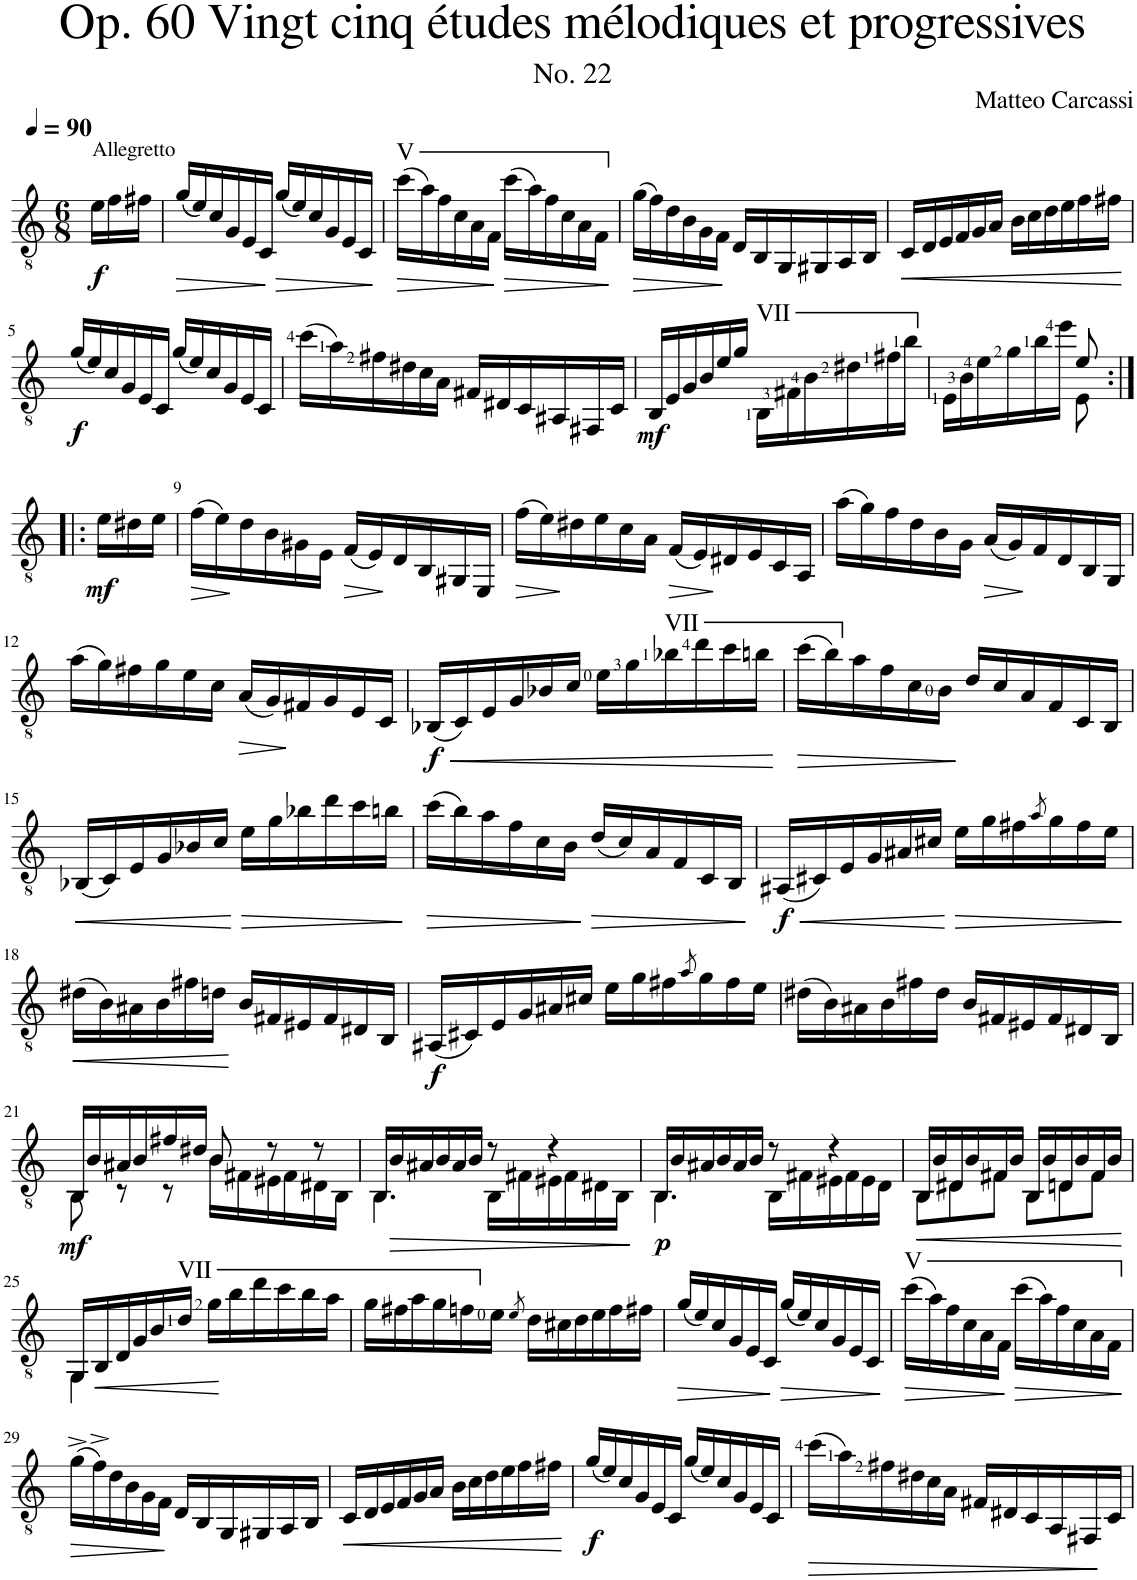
**kern	**dynam
*part1	*part1
*staff1	*staff1
*I"Classical Guitar	*
*I'Guit.	*
*clefGv2	*
*k[]	*
*M6/8	*
*MM90	*
=	=
!LO:TX:a:t=Allegretto	!
!	!LO:DY:b
16e\LL	f
16f\	.
16f#X\JJ	.
=1	=1
!	!LO:HP:b
(16g^/LL	>
16e^/)	.
16c/	.
16G/	.
16E/	.
16C/JJ	.
!	!LO:HP:n=1:b
(16g^/LL	] >
16e^/)	.
16c/	.
16G/	.
16E/	.
16C/JJ	.
.	]
=2	=2
!LO:TX:a:t=V	!
!	!LO:HP:b
(16cc^\LL	>
16a^\)	.
16f\	.
16c\	.
16A\	.
16F\JJ	.
!	!LO:HP:n=1:b
(16cc^\LL	] >
16a^\)	.
16f\	.
16c\	.
16A\	.
16F\JJ	.
.	]
=3	=3
!	!LO:HP:b
(16g^\LL	>
16f^\)	.
16d\	.
16B\	.
16G\	.
16F\JJ	.
16D/LL	]
16BB/	.
16GG/	.
16GG#X/	.
16AA/	.
16BB/JJ	.
=4	=4
!	!LO:HP:b
16C/LL	<
16D/	.
16E/	.
16F/	.
16G/	.
16A/JJ	.
16B\LL	.
16c\	.
16d\	.
16e\	.
16f\	.
16f#X\JJ	.
.	[
!!LO:LB:g=z
=5	=5
!	!LO:DY:b
(16g^/LL	f
16e^/)	.
16c/	.
16G/	.
16E/	.
16C/JJ	.
(16g^/LL	.
16e^/)	.
16c/	.
16G/	.
16E/	.
16C/JJ	.
=6	=6
(16cc^\LL	.
16a^\)	.
16f#X\	.
16d#X\	.
16c\	.
16A\JJ	.
16F#X/LL	.
16D#X/	.
16C/	.
16AA#X/	.
16FF#X/	.
16C/JJ	.
=7	=7
!	!LO:DY:b
16BB/LL	mf
16E/	.
16G/	.
16B/	.
16e/	.
16g/JJ	.
!LO:TX:a:t=VII	!
16BB\LL	.
16F#X\	.
16B\	.
16d#X\	.
16f#X\	.
16b\JJ	.
=8	=8
*^	*
16E\LL	4.ryy	.
16B\	.	.
16e\	.	.
16g\	.	.
16b\	.	.
16ee\JJ	.	.
8e/	8E\	.
!!LO:LB:g=z	!!
=8X1:|!|:	=8X1:|!|:	=8X1:|!|:
!	!	!LO:DY:b
*v	*v	*
16e\LL	mf
16d#X\	.
16e\JJ	.
=9	=9
!	!LO:HP:b
(16f^\LL	>
16e^\)	.
16d\	]
16B\	.
16G#X\	.
16E\JJ	.
!	!LO:HP:b
(16F^/LL	>
16E^/)	.
16D/	]
16BB/	.
16GG#X/	.
16EE/JJ	.
=10	=10
!	!LO:HP:b
(16f^\LL	>
16e^\)	.
16d#X\	]
16e\	.
16c\	.
16A\JJ	.
!	!LO:HP:b
(16F^/LL	>
16E^/)	.
16D#X/	]
16E/	.
16C/	.
16AA/JJ	.
=11	=11
(16a^\LL	.
16g^\)	.
16f\	.
16d\	.
16B\	.
16G\JJ	.
!	!LO:HP:b
(16A^/LL	>
16G^/)	.
16F/	]
16D/	.
16BB/	.
16GG/JJ	.
!!LO:LB:g=z
=12	=12
(16a^\LL	.
16g^\)	.
16f#X\	.
16g\	.
16e\	.
16c\JJ	.
!	!LO:HP:b
(16A^/LL	>
16G^/)	.
16F#X/	]
16G/	.
16E/	.
16C/JJ	.
=13	=13
!	!LO:HP:b
!	!LO:DY:n=1:b
(16BB-X^/LL	< f
16C^/)	.
16E/	.
16G/	.
16B-X/	.
16c/JJ	.
16e\LL	.
16g\	.
!LO:TX:a:t=VII	!
16b-X\	.
16dd\	.
16cc\	.
16bn\JJ	.
.	[
=14	=14
!	!LO:HP:b
(16cc^\LL	>
16b^\)	.
16a\	.
16f\	.
16c\	.
16B\JJ	.
16d/LL	]
16c/	.
16A/	.
16F/	.
16C/	.
16BB/JJ	.
!!LO:LB:g=z
=15	=15
!	!LO:HP:b
(16BB-X^/LL	<
16C^/)	.
16E/	.
16G/	.
16B-X/	.
16c/JJ	.
!	!LO:HP:n=1:b
16e\LL	[ >
16g\	.
16b-X\	.
16dd\	.
16cc\	.
16bn\JJ	.
.	]
=16	=16
!	!LO:HP:b
(16cc^\LL	>
16b^\)	.
16a\	.
16f\	.
16c\	.
16B\JJ	.
!	!LO:HP:n=1:b
(16d^/LL	] >
16c^/)	.
16A/	.
16F/	.
16C/	.
16BB/JJ	.
.	]
=17	=17
!	!LO:HP:b
!	!LO:DY:n=1:b
(16AA#X^/LL	< f
16C#X^/)	.
16E/	.
16G/	.
16A#X/	.
16c#X/JJ	.
!	!LO:HP:n=1:b
16e\LL	[ >
16g\	.
16f#X\	.
8qa/	.
16g\	.
16f#\	.
16e\JJ	.
.	]
!!LO:LB:g=z
=18	=18
!	!LO:HP:b
(16d#X^\LL	<
16B^\)	.
16A#X\	.
16B\	.
16f#X\	.
16dn\JJ	.
16B/LL	[
16F#X/	.
16E#X/	.
16F#/	.
16D#X/	.
16BB/JJ	.
=19	=19
!	!LO:DY:b
(16AA#X^/LL	f
16C#X^/)	.
16E/	.
16G/	.
16A#X/	.
16c#X/JJ	.
16e\LL	.
16g\	.
16f#X\	.
8qa/	.
16g\	.
16f#\	.
16e\JJ	.
=20	=20
(16d#X^\LL	.
16B^\)	.
16A#X\	.
16B\	.
16f#X\	.
16d#\JJ	.
16B/LL	.
16F#X/	.
16E#X/	.
16F#/	.
16D#X/	.
16BB/JJ	.
!!LO:LB:g=z
=21	=21
*^	*
!	!	!LO:DY:b
16BB/LL	8BB\	mf
16B/	.	.
16A#X/	8r	.
16B/	.	.
16f#X/	8r	.
16d#X/JJ	.	.
8B/	16B\LL	.
.	16F#X\	.
8r	16E#X\	.
.	16F#\	.
8r	16D#X\	.
.	16BB\JJ	.
=22	=22	=22
16BB/LL	4.BB\	.
!	!	!LO:HP:b
16B/	.	>
16A#X/	.	.
16B/	.	.
16A#/	.	.
16B/JJ	.	.
8r	16BB\LL	.
.	16F#X\	.
4r	16E#X\	.
.	16F#\	.
.	16D#X\	.
.	16BB\JJ	.
*v	*v	*
.	]
=23	=23
*^	*
!	!	!LO:DY:b
16BB/LL	4.BB\	p
16B/	.	.
16A#X/	.	.
16B/	.	.
16A#/	.	.
16B/JJ	.	.
8r	16BB\LL	.
.	16F#X\	.
4r	16E#X\	.
.	16F#\	.
.	16E#\	.
.	16D\JJ	.
=24	=24	=24
!	!	!LO:HP:b
16BB/LL	8BB\L	<
16B/	.	.
16D#X/	8D#\	.
16B/	.	.
16F#X/	8F#\J	.
16B/JJ	.	.
16BB/LL	8BB\L	.
16B/	.	.
16Dn/	8D\	.
16B/	.	.
16F#/	8F#\J	.
16B/JJ	.	.
*v	*v	*
.	[
!!LO:LB:g=z
=25	=25
*^	*
16GG/LL	4GG\	.
!	!	!LO:HP:b
16BB/	.	<
16D/	.	.
16G/	.	.
16B/	2ryy	.
!LO:TX:a:t=VII	!	!
16d/JJ	.	.
16g\LL	.	.
16b\	.	[
16dd\	.	.
16cc\	.	.
16b\	.	.
16a\JJ	.	.
*v	*v	*
=26	=26
16g\LL	.
16f#X\	.
16a\	.
16g\	.
16fn\	.
16e\JJ	.
8qe/	.
16d\LL	.
16c#X\	.
16d\	.
16e\	.
16f\	.
16f#X\JJ	.
=27	=27
!	!LO:HP:b
(16g^/LL	>
16e^/)	.
16c/	.
16G/	.
16E/	.
16C/JJ	.
!	!LO:HP:n=1:b
(16g^/LL	] >
16e^/)	.
16c/	.
16G/	.
16E/	.
16C/JJ	.
.	]
=28	=28
!LO:TX:a:t=V	!
!	!LO:HP:b
(16cc^\LL	>
16a^\)	.
16f\	.
16c\	.
16A\	.
16F\JJ	.
!	!LO:HP:n=1:b
(16cc^\LL	] >
16a^\)	.
16f\	.
16c\	.
16A\	.
16F\JJ	.
.	]
!!LO:LB:g=z
=29	=29
!	!LO:HP:b
(16g^\LL	>
16f^\)	.
16d\	.
16B\	.
16G\	.
16F\JJ	.
16D/LL	]
16BB/	.
16GG/	.
16GG#X/	.
16AA/	.
16BB/JJ	.
=30	=30
!	!LO:HP:b
16C/LL	<
16D/	.
16E/	.
16F/	.
16G/	.
16A/JJ	.
16B\LL	.
16c\	.
16d\	.
16e\	.
16f\	.
16f#X\JJ	.
.	[
=31	=31
!	!LO:DY:b
(16g^/LL	f
16e^/)	.
16c/	.
16G/	.
16E/	.
16C/JJ	.
(16g^/LL	.
16e^/)	.
16c/	.
16G/	.
16E/	.
16C/JJ	.
=32	=32
!	!LO:HP:b
(16cc^\LL	>
16a^\)	.
16f#X\	.
16d#X\	.
16c\	.
16A\JJ	.
16F#X/LL	.
16D#X/	.
16C/	.
16AA/	.
16FF#X/	.
16C/JJ	]
=	=
*-	*-
